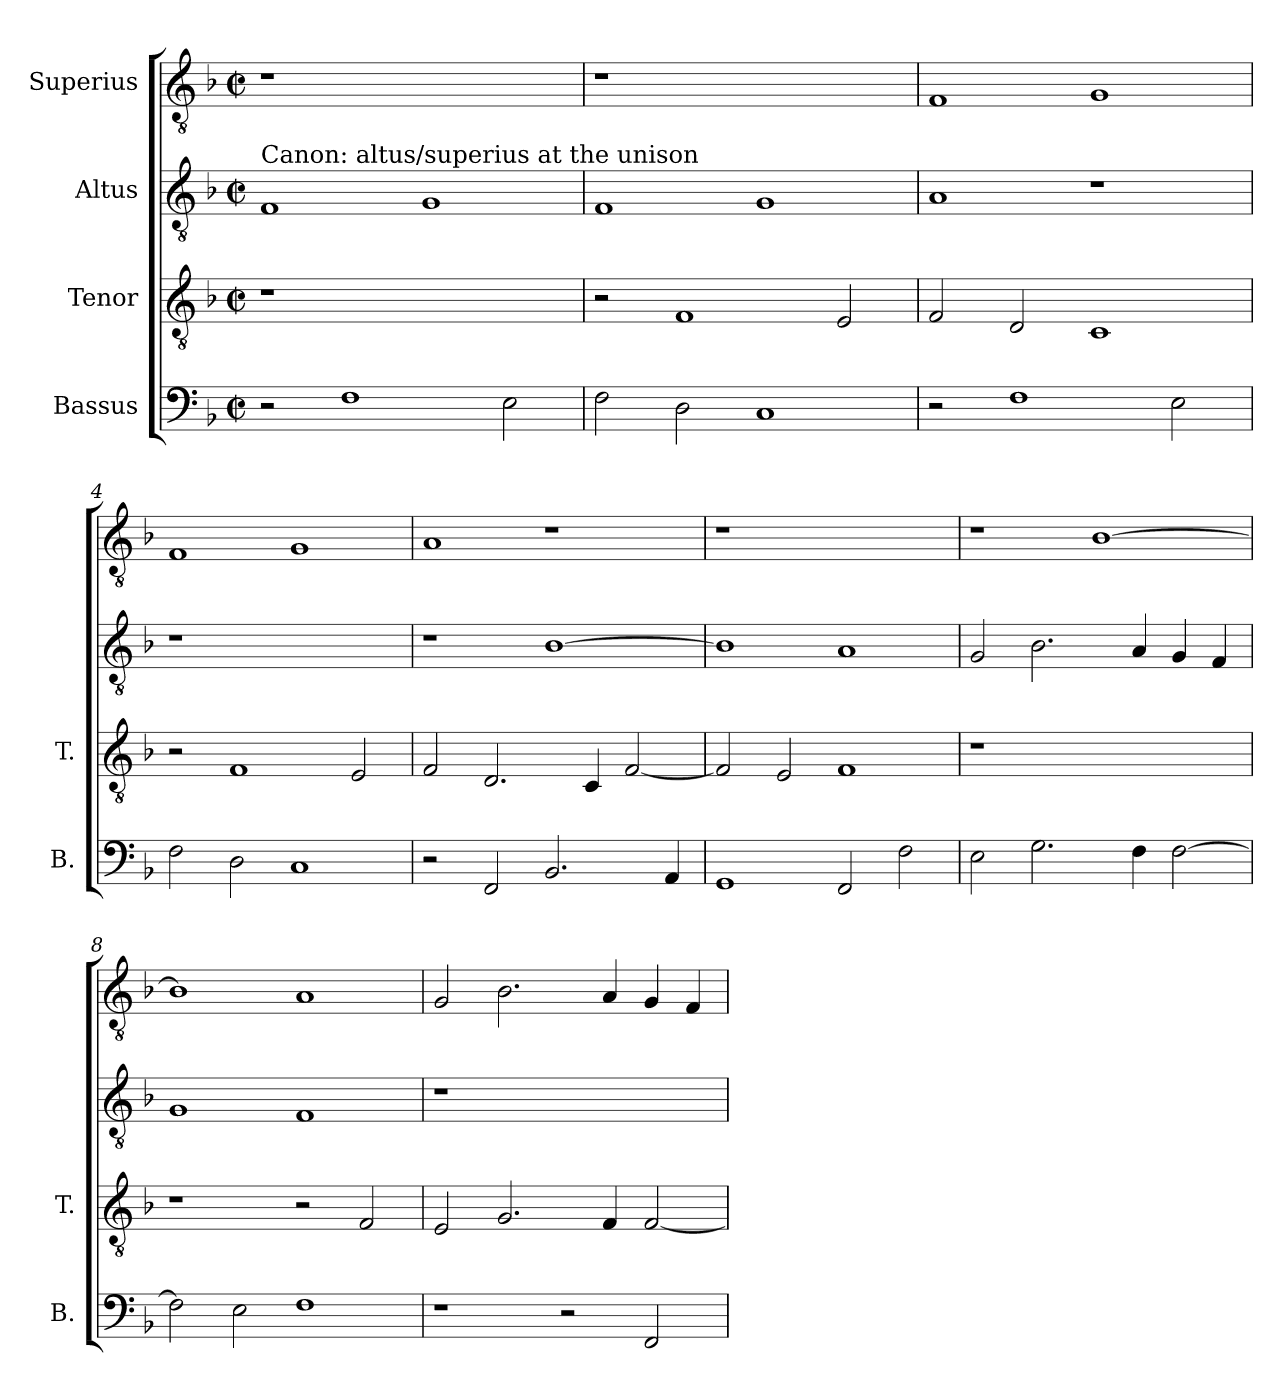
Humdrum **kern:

**kern	**kern	**kern	**kern
*part4	*part3	*part2	*part1
*staff4	*staff3	*staff2	*staff1
*I"Bassus	*I"Tenor	*I"Altus	*I"Superius
*I'B.	*I'T.	*	*
!!LO:PB:g=z
*clefF4	*clefGv2	*clefGv2	*clefGv2
*	*ITrd7c12	*ITrd7c12	*ITrd7c12
*k[b-]	*k[b-]	*k[b-]	*k[b-]
*F:	*F:	*F:	*F:
*M2/2	*M2/2	*M2/2	*M2/2
*met(c|)	*met(c|)	*met(c|)	*met(c|)
=1	=1	=1	=1
!	!	!LO:TX:a:t=Canon&colon; altus/superius at the unison	!
!	!LO:N:vis=1	!	!LO:N:vis=1
2r	1r	1FFi	1r
1Fi	.	.	.
.	1ryy	1GGi	1ryy
2Ei\	.	.	.
=2	=2	=2	=2
!	!	!	!LO:N:vis=1
2Fi\	2r	1FFi	1r
2Di\	1FFi	.	.
1Ci	.	1GGi	1ryy
.	2EEi/	.	.
=3	=3	=3	=3
2r	2FFi/	1AAi	1FFi
1Fi	2DDi/	.	.
.	1CCi	1r	1GGi
2Ei\	.	.	.
=4	=4	=4	=4
!	!	!LO:N:vis=1	!
2Fi\	2r	1r	1FFi
2Di\	1FFi	.	.
1Ci	.	1ryy	1GGi
.	2EEi/	.	.
=5	=5	=5	=5
2r	2FFi/	1r	1AAi
2FFi/	2.DDi/	.	.
2.BB-i/	.	[>1BB-i	1r
.	4CCi/	.	.
.	[<2FFi/	.	.
4AAi/	.	.	.
!!LO:LB:g=z
=6	=6	=6	=6
!	!	!	!LO:N:vis=1
1GGi	2FFi/]	1BB-i]	1r
.	2EEi/	.	.
2FFi/	1FFi	1AAi	1ryy
2Fi\	.	.	.
=7	=7	=7	=7
!	!LO:N:vis=1	!	!
2Ei\	1r	2GGi/	1r
2.Gi\	.	2.BB-i\	.
.	1ryy	.	[>1BB-i
4Fi\	.	4AAi/	.
[>2Fi\	.	4GGi/	.
.	.	4FFi/	.
=8	=8	=8	=8
2Fi\]	1r	1GGi	1BB-i]
2Ei\	.	.	.
1Fi	2r	1FFi	1AAi
.	2FFi/	.	.
=9	=9	=9	=9
!	!	!LO:N:vis=1	!
1r	2EEi/	1r	2GGi/
.	2.GGi/	.	2.BB-i\
2r	.	1ryy	.
.	4FFi/	.	4AAi/
2FFi/	[<2FFi/	.	4GGi/
.	.	.	4FFi/
=	=	=	=
*-	*-	*-	*-
